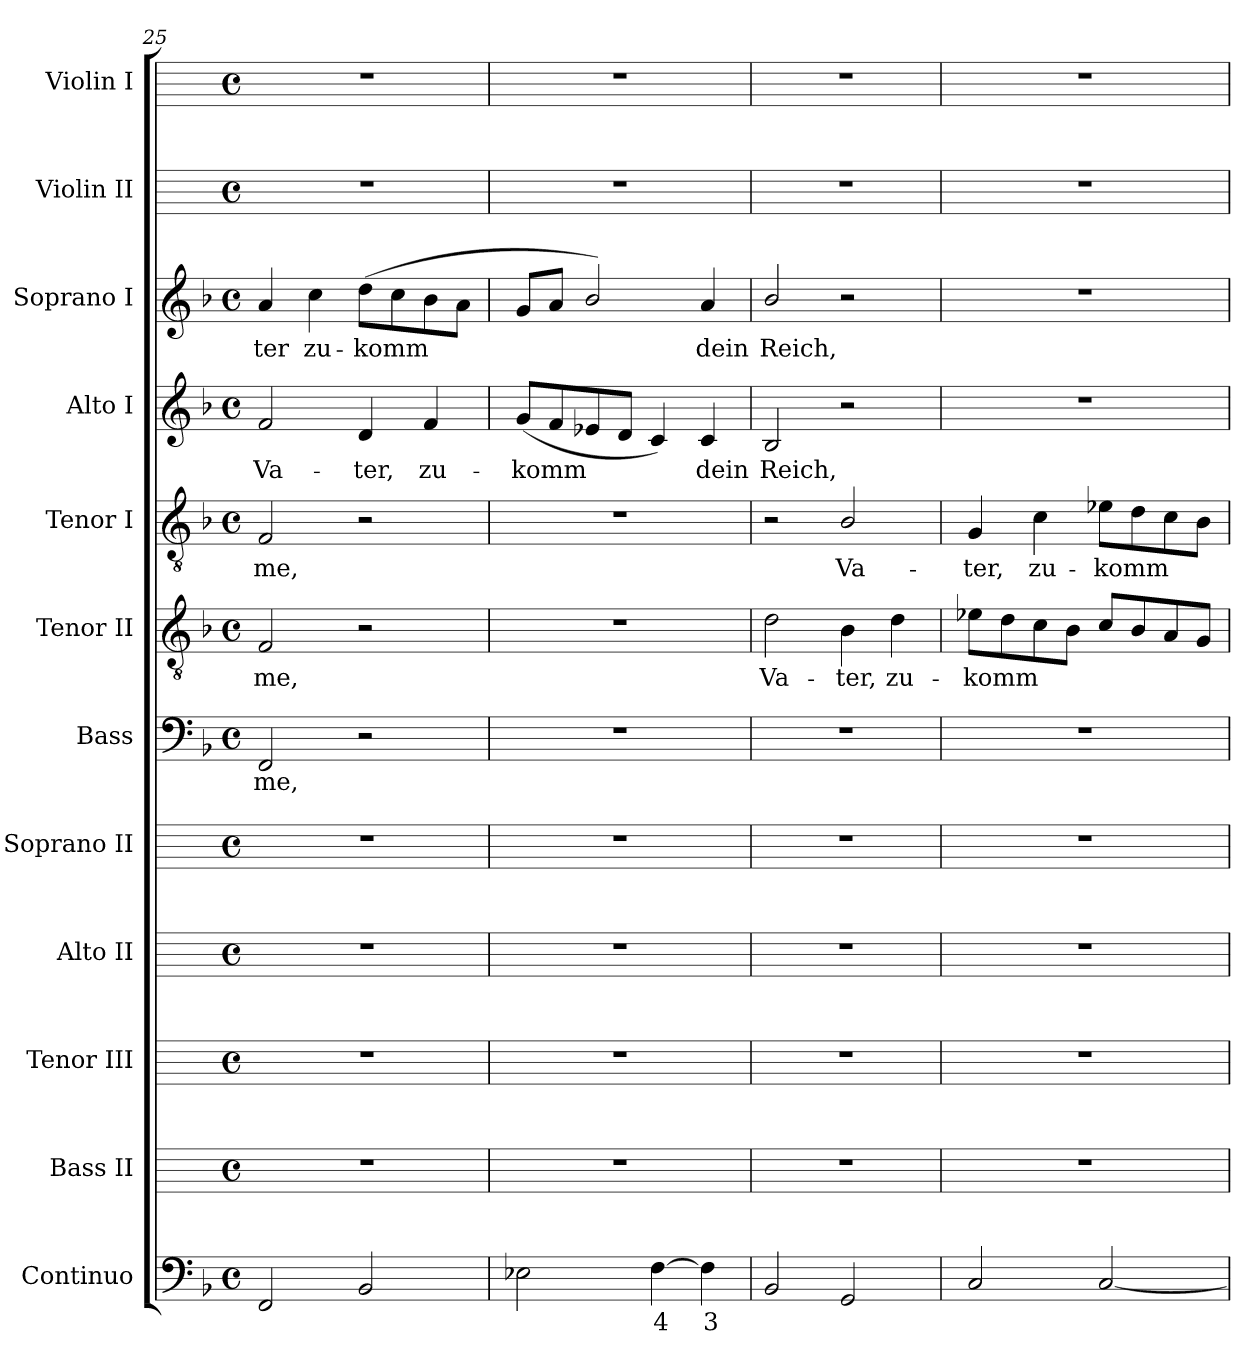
**kern	**text	**kern	**kern	**kern	**kern	**kern	**text	**kern	**text	**kern	**text	**kern	**text	**kern	**text	**kern	**kern
*part12	*part12	*part11	*part10	*part9	*part8	*part7	*part7	*part6	*part6	*part5	*part5	*part4	*part4	*part3	*part3	*part2	*part1
*staff12	*staff12	*staff11	*staff10	*staff9	*staff8	*staff7	*staff7	*staff6	*staff6	*staff5	*staff5	*staff4	*staff4	*staff3	*staff3	*staff2	*staff1
*I"Continuo	*	*I"Bass II	*I"Tenor III	*I"Alto II	*I"Soprano II	*I"Bass	*	*I"Tenor II	*	*I"Tenor I	*	*I"Alto I	*	*I"Soprano I	*	*I"Violin II	*I"Violin I
*	*	*I'B II	*I'T III	*I'A II	*I'S II	*I'B	*	*I'T II	*	*I'T I	*	*I'A I	*	*I'S I	*	*I'Vn II	*I'Vn I
*clefF4	*	*	*	*	*	*clefF4	*	*clefGv2	*	*clefGv2	*	*clefG2	*	*clefG2	*	*	*
*	*	*ITrd4c7	*ITrd4c7	*ITrd4c7	*ITrd4c7	*	*	*	*	*	*	*	*	*	*	*	*
*k[b-]	*	*	*	*	*	*k[b-]	*	*k[b-]	*	*k[b-]	*	*k[b-]	*	*k[b-]	*	*	*
*F:	*	*	*	*	*	*F:	*	*F:	*	*F:	*	*F:	*	*F:	*	*	*
*M4/4	*	*M4/4	*M4/4	*M4/4	*M4/4	*M4/4	*	*M4/4	*	*M4/4	*	*M4/4	*	*M4/4	*	*M4/4	*M4/4
*met(c)	*	*met(c)	*met(c)	*met(c)	*met(c)	*met(c)	*	*met(c)	*	*met(c)	*	*met(c)	*	*met(c)	*	*met(c)	*met(c)
=25	=25	=25	=25	=25	=25	=25	=25	=25	=25	=25	=25	=25	=25	=25	=25	=25	=25
!	!	!	!	!	!	!	!LO:LY:b	!	!LO:LY:b	!	!LO:LY:b	!	!LO:LY:b	!	!LO:LY:b	!	!
2FF	.	1r	1r	1r	1r	2FF	-me,	2F	me,	2F	-me,	2f	Va-	4a	-ter	1r	1r
!	!	!	!	!	!	!	!	!	!	!	!	!	!	!	!LO:LY:b	!	!
.	.	.	.	.	.	.	.	.	.	.	.	.	.	4cc	zu-	.	.
!	!	!	!	!	!	!	!	!	!	!	!	!	!LO:LY:b	!	!LO:LY:b	!	!
2BB-	.	.	.	.	.	2r	.	2r	.	2r	.	4d	-ter,	(>8ddL	-komm	.	.
.	.	.	.	.	.	.	.	.	.	.	.	.	.	8cc	.	.	.
!	!	!	!	!	!	!	!	!	!	!	!	!	!LO:LY:b	!	!	!	!
.	.	.	.	.	.	.	.	.	.	.	.	4f	zu-	8b-	.	.	.
.	.	.	.	.	.	.	.	.	.	.	.	.	.	8aJ	.	.	.
=26	=26	=26	=26	=26	=26	=26	=26	=26	=26	=26	=26	=26	=26	=26	=26	=26	=26
!	!	!	!	!	!	!	!	!	!	!	!	!	!LO:LY:b	!	!	!	!
2E-X	.	1r	1r	1r	1r	1r	.	1r	.	1r	.	(<8gL	-komm	8gL	.	1r	1r
.	.	.	.	.	.	.	.	.	.	.	.	8f	.	8aJ	.	.	.
.	.	.	.	.	.	.	.	.	.	.	.	8e-X	.	2b-/)	.	.	.
.	.	.	.	.	.	.	.	.	.	.	.	8dJ	.	.	.	.	.
!	!LO:LY:b	!	!	!	!	!	!	!	!	!	!	!	!	!	!	!	!
[4F	4	.	.	.	.	.	.	.	.	.	.	4c)	.	.	.	.	.
!	!LO:LY:b	!	!	!	!	!	!	!	!	!	!	!	!LO:LY:b	!	!LO:LY:b	!	!
4F]	3	.	.	.	.	.	.	.	.	.	.	4c	dein	4a	dein	.	.
=27	=27	=27	=27	=27	=27	=27	=27	=27	=27	=27	=27	=27	=27	=27	=27	=27	=27
!	!	!	!	!	!	!	!	!	!LO:LY:b	!	!	!	!LO:LY:b	!	!LO:LY:b	!	!
2BB-	.	1r	1r	1r	1r	1r	.	2d	Va-	2r	.	2B-	Reich,	2b-/	Reich,	1r	1r
!	!	!	!	!	!	!	!	!	!LO:LY:b	!	!LO:LY:b	!	!	!	!	!	!
2GG	.	.	.	.	.	.	.	4B-	-ter,	2B-/	Va-	2r	.	2r	.	.	.
!	!	!	!	!	!	!	!	!	!LO:LY:b	!	!	!	!	!	!	!	!
.	.	.	.	.	.	.	.	4d	zu-	.	.	.	.	.	.	.	.
=28	=28	=28	=28	=28	=28	=28	=28	=28	=28	=28	=28	=28	=28	=28	=28	=28	=28
!	!	!	!	!	!	!	!	!	!LO:LY:b	!	!LO:LY:b	!	!	!	!	!	!
2C	.	1r	1r	1r	1r	1r	.	8e-XL	-komm	4G	-ter,	1r	.	1r	.	1r	1r
.	.	.	.	.	.	.	.	8d	.	.	.	.	.	.	.	.	.
!	!	!	!	!	!	!	!	!	!	!	!LO:LY:b	!	!	!	!	!	!
.	.	.	.	.	.	.	.	8c	.	4c	zu-	.	.	.	.	.	.
.	.	.	.	.	.	.	.	8B-J	.	.	.	.	.	.	.	.	.
!	!	!	!	!	!	!	!	!	!	!	!LO:LY:b	!	!	!	!	!	!
[2C	.	.	.	.	.	.	.	8cL	.	8e-XL	-komm	.	.	.	.	.	.
.	.	.	.	.	.	.	.	8B-	.	8d	.	.	.	.	.	.	.
.	.	.	.	.	.	.	.	8A	.	8c	.	.	.	.	.	.	.
.	.	.	.	.	.	.	.	8GJ	.	8B-J	.	.	.	.	.	.	.
=	=	=	=	=	=	=	=	=	=	=	=	=	=	=	=	=	=
*-	*-	*-	*-	*-	*-	*-	*-	*-	*-	*-	*-	*-	*-	*-	*-	*-	*-
